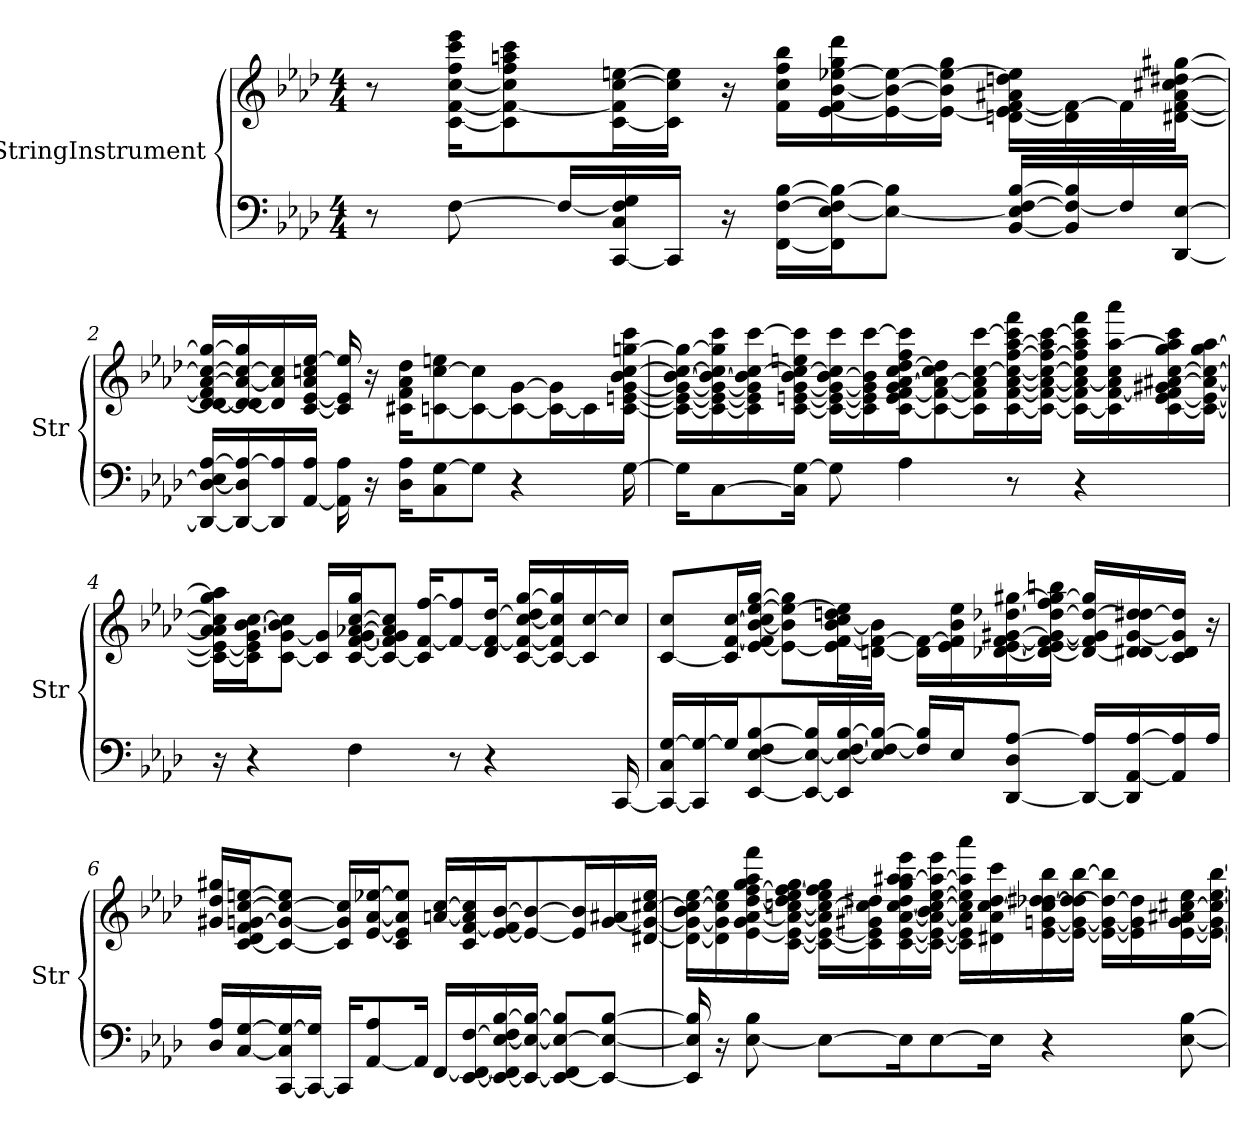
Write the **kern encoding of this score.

**kern	**kern
*part2	*part1
*staff2	*staff1
*I"StringInstrument	*I"StringInstrument
*I'Str	*I'Str
*clefF4	*clefG2
*k[b-e-a-d-]	*k[b-e-a-d-]
*M4/4	*M4/4
*MM60	*MM60
=1	=1
8r	8r
[8F\	[16c\ [16f\ [16cc\ 16ff\ 16ccc\ 16eee-\KL
.	8c\] 8f\_ 8cc\] 8ff\ 8aan\ 8ccc\
16F/LL_	.
[16CC/ 16C/ 16F/] 16G/	[16c\ 16f\] [16cc\ [16een\L
16CC/JJ]	16c\] 16cc\] 16ee\]JJ
16r	16r
[16FF\ [16F\ [16B-\LL	16f\ 16cc\ 16ff\ 16bb-\LL
16FF\] [16E-\ 16F\] 16B-\_J	[16e-\ 16f\ [16b-\ [16ee-X\ 16gg\ 16ddd-\
8E-\_ 8B-\]J	16e-\_ 16b-\_ 16ee-\_
.	16e-\_ 16b-\] 16ee-\_ 16gg\JJ
[16BB-/ 16E-/] [16F/ [16B-/LL	[16dn\ 16e-\] [16f\ 16a#X\ 16ddn\ 16ee-\]LL
16BB-/] 16F/_ 16B-/]	16d\] 16f\_
16F/]	16f\]
[16DD-/ [16E-/JJ	[16d#X\ [16f\ 16a#\ [16cc#X\ 16dd#X\ [16gg#X\JJ
!!LO:LB:g=z
=2	=2
16DD-/_ [16D-/ 16E-/] [16A-/LL	[16d-/ 16d#/_ 16f/] [16a-/ 16cc#/_ 16gg#/_LL
16DD-/_ 16D-/] 16A-/_	16d-/_ 16d#/] 16a-/_ 16cc#/_ 16gg#/]
16DD-/] 16A-/]	16d-/] 16a-/] 16cc#/]
[16AA-/ 16A-/JJ	[16c/ [16e-/ 16a-/ 16ccn/ [16ee-/JJ
16AA-\] 16A-\	16c/] 16e-/] 16ee-/]
16r	16r
16D-\ 16A-\KL	16c#X\ 16f\ 16a-\ 16dd-\KL
8C\ [8G\	[8cn\ [8cc\ 8een\
8G\J]	8c\_ 8cc\]
4r	8c\_ [8g\
.	16c\_ 16g\]L
.	16c\]
[16G\	[16c\ [16en\ [16g\ 16b-\ [16cc\ [16ggn\ 16ccc\JJ
!!LO:LB:g=z
=3	=3
16G\KL]	16c\_ 16e\_ 16g\_ [16b-\ 16cc\_ 16gg\_LL
[8C\	16c\_ 16e\_ 16g\_ 16b-\_ 16cc\] 16gg\] 16ccc\
.	16c\] 16e\] 16g\] 16b-\] [16cc\ [16ccc\
16C\] [16G\Jk	[16c\ [16en\ [16g\ 16b-\ 16cc\_ 16een\ 16ccc\]JJ
8G\]	16c\_ 16e\_ 16g\_ [16b-\ 16cc\] 16ccc\LL
.	16c\] 16e\] 16g\] 16b-\] [16ccc\
4A-\	[16c\ 16e\ [16f\ 16g\ [16a-\ 16cc\ [16dd-\ 16ff\ 16ccc\]J
.	8c\_ 8f\_ 8a-\_ 8cc\ 8dd-\]
.	16c\] 16f\] 16a-\] [16cc\ [16ccc\L
8r	[16c\ [16f\ [16a-\ 16cc\_ [16ff\ [16aa-\ 16ccc\] 16fff\
.	16c\_ 16f\_ 16a-\_ 16cc\_ 16ff\_ 16aa-\] [16ccc\JJ
4r	16c\_ 16f\] 16a-\_ 16cc\] 16ff\] 16aa-\ 16ccc\] 16fff\LL
.	16c\] [16f\ 16a-\] 16cc\ [16aa-\ 16aaa-\
.	[16c\ [16e\ 16f\] 16g#X\ [16a#X\ [16cc\ 16gg\ 16aa-\] 16ccc\
.	16c\_ 16e\_ 16a#\_ 16cc\_ 16gg\ [16aa-\JJ
!!LO:LB:g=z
=4	=4
16r	16c\_ 16e\_ 16a-\ 16a#\] 16cc\] 16gg\ 16aa-\]LL
4r	16c\] 16e\] [16g\ [16b-\ [16cc\J
.	[8c\ 8g\_ 8b-\] 8cc\]J
.	16c/] 16g/]LL
4F\	[16c/ [16f/ [16g/ [16a-X/ [16cc/ 16gg/J
.	8c/_ 8f/] 8g/] 8a-/] 8cc/]J
.	16c/] [16f/ [16ff/KL
8r	8f/_ 8ff/]
4r	16d-/ 16f/_ [16dd-/Jk
.	[16c/ 16f/_ [16cc/ 16dd-/] [16gg/LL
.	16c/_ 16f/] 16cc/] 16gg/]
.	16c/] [16cc/
[16CC/	16cc/JJ]
!!LO:LB:g=z
=5	=5
16CC/_ 16C/ [16G/LL	[8c/ 8cc/L
16CC/] 16G/_	.
16G/J]	16c/] [16f/ [16cc/L
[8EE-/ [8E-/ 8F/ [8B-/	[16e-/ 16f/] [16b-/ 16cc/] [16ee-/ [16gg/JJ
.	8e-\_ 8b-\] 8ee-\_ 8gg\]L
16EE-/_ 16E-/_ 16B-/]L	.
16EE-/] 16E-/_ [16F/ [16B-/	16e-\] [16f\ [16b-\ 16cc\ 16ddn\ 16ee-\]L
16E-/] 16F/_ 16B-/_JJ	[16dn\ 16f\_ 16b-\]JJ
16F/] 16B-/]LL	16d\] 16f\_LL
16E-/J	16e-\ 16f\] 16b-\ 16ee-\
[8DD-/ 8D-/ [8A-/J	[16d-X\ [16e-\ [16f\ [16g#X\ [16dd-X\ [16gg#X\
.	16d-\_ 16e-\] 16f\_ 16g#\_ 16dd-\_ 16ff\ 16gg#\_ 16bbn\JJ
16DD-/_ 16A-/]LL	16d-/_ 16f/] 16g#/] 16dd-/_ 16gg#/]LL
16DD-/] [16AA-/ [16A-/	16d-/] [16d#X/ [16g#/ 16dd-/] [16dd#X/
16AA-/] 16A-/]	16c/ 16d#/] 16g#/] 16dd#/]JJ
16A-/JJ	16r
!!LO:PB:g=z
=6	=6
16D-/ 16A-/LL	16g#X/ 16dd-/ 16gg#X/LL
[16C/ [16G/	[16c/ 16d-/ 16f/ [16gn/ [16cc/ [16een/J
[16CC/ 16C/] 16G/_	8c/_ 8g/_ 8cc/_ 8ee/]J
16CC/_ 16G/]JJ	.
16CC/KL]	16c/] 16g/] 16cc/]LL
[8AA-/ 8A-/	[16e-/ [16a-/ [16ee-X/J
.	8c/ 8e-/] 8a-/] 8ee-/]J
16AA-/Jk]	.
[16FF/LL	[16an/ [16cc/LL
[16EE-/ 16FF/_ [16F/	16c/ [16f/ 16a/] 16cc/]
16EE-/_ 16FF/] [16E-/ 16F/] [16B-/	[16e-/ 16f/] [16b-/J
16EE-/_ 16E-/_ 16B-/_JJ	8e-/_ 8b-/_
8EE-/_ 8FF/ 8E-/_ 8B-/]L	.
.	16e-/] 16b-/]L
8EE-/_ 8E-/_ [8B-/J	[16g/ 16a#X/
.	[16d#X/ 16g/_ [16cc#X/ 16ee-/JJ
!!LO:LB:g=z
=7	=7
16EE-/] 16E-/] 16B-/]	16d#\_ 16g\_ 16b-\ 16cc#\_ [16ee-\LL
16r	16d#\] 16g\] 16cc#\] 16ee-\]
[8E-\ 8B-\	[16e-\ 16g\ [16a-\ [16dd-\ [16ff\ 16gg\ 16aa-\ 16fff\
.	[16c\ 16e-\_ 16a-\_ [16ccn\ 16dd-\] 16ee-\ 16ff\_ 16gg\JJ
8E-\L_	16c\_ 16e-\_ 16a-\] 16cc\_ 16ee-\ 16ff\] 16gg\LL
.	16c\] 16e-\] 16g#X\ 16cc\] 16dd#X\
16E-\K]	[16c\ [16e-\ [16a-\ [16cc\ 16dd#\ 16gg\ [16aa-\ 16aa#X\ 16eee-\
[8E-\	16c\_ 16e-\_ 16a-\_ 16b-\ 16cc\_ [16ee-\ 16aa-\_ 16eee-\JJ
.	16c\] 16e-\] 16a-\] 16cc\] 16ee-\] 16aa-\] 16aaa-\LL
16E-\Jk]	16d#X\ 16a-\ [16cc\ 16dd#\ 16ccc\
4r	[16e-\ [16gn\ 16cc\] [16dd-X\ [16dd#X\ 16bb-\
.	16e-\_ 16g\_ 16dd-\_ 16dd#\] [16bb-\JJ
.	16e-\_ 16g\_ 16dd-\_ 16bb-\]LL
.	16e-\] 16g\] 16dd-\]
[8E-\ [8B-\	[16e-\ [16g\ 16a#X\ [16cc#X\ 16ee-\
.	16e-\_ 16g\_ 16cc#\_ [16ee-\ [16bb-\JJ
=	=
*-	*-
